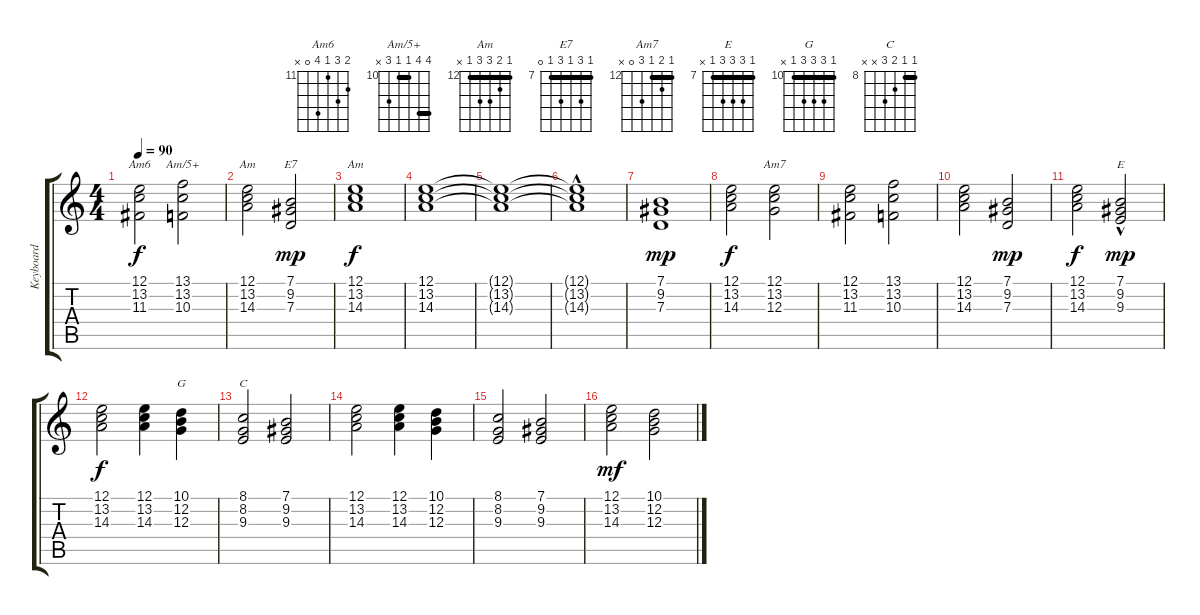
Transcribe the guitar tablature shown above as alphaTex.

\track ("Keyboard" "Keyboard") {instrument rockorgan}
\staff {score tabs}
\tuning (E4 B3 G3 D3 A2 E2) {hide}
\chord ("Am6" 12 13 11 14 0 x) {firstfret 11}
\chord ("Am/5+" 13 13 10 10 12 x) {firstfret 10 barre (10 13)}
\chord ("Am" 12 13 14 14 0 x) {firstfret 12}
\chord ("E7" 7 9 7 9 7 0) {firstfret 7 barre 7}
\chord ("Am" 12 13 14 14 12 x) {firstfret 12 barre 12}
\chord ("Am7" 12 13 12 14 0 x) {firstfret 12 barre 12}
\chord ("E" 7 9 9 9 7 x) {firstfret 7 barre 7}
\chord ("G" 10 12 12 12 10 x) {firstfret 10 barre 10}
\chord ("C" 8 8 9 10 x x) {firstfret 8 barre 8}
\ts (4 4)
\tempo 90
\clef g2
\ks c
(12.1 13.2 11.3).2{ch "Am6" dy f} (13.1 13.2 10.3).2{ch "Am/5+"} |
(12.1 13.2 14.3).2{ch "Am"} (7.1 9.2 7.3).2{ch "E7" dy mp} |
(12.1 13.2 14.3).1{ch "Am" dy f} |
(12.1 13.2 14.3).1 |
(12.1{t} 13.2{t} 14.3{t}).1 |
(12.1{t} 13.2{hac t} 14.3{t}).1 |
(7.1 9.2 7.3).1{dy mp} |
(12.1 13.2 14.3).2{dy f} (12.1 13.2 12.3).2{ch "Am7"} |
(12.1 13.2 11.3).2 (13.1 13.2 10.3).2 |
(12.1 13.2 14.3).2 (7.1 9.2 7.3).2{dy mp} |
(12.1 13.2 14.3).2{dy f} (7.1 9.2{hac} 9.3).2{ch "E" dy mp} |
(12.1 13.2 14.3).2{dy f} (12.1 13.2 14.3).4 (10.1 12.2 12.3).4{ch "G"} |
(8.1 8.2 9.3).2{ch "C"} (7.1 9.2 9.3).2 |
(12.1 13.2 14.3).2 (12.1 13.2 14.3).4 (10.1 12.2 12.3).4 |
(8.1 8.2 9.3).2 (7.1 9.2 9.3).2 |
(12.1 13.2 14.3).2{dy mf} (10.1 12.2 12.3).2
